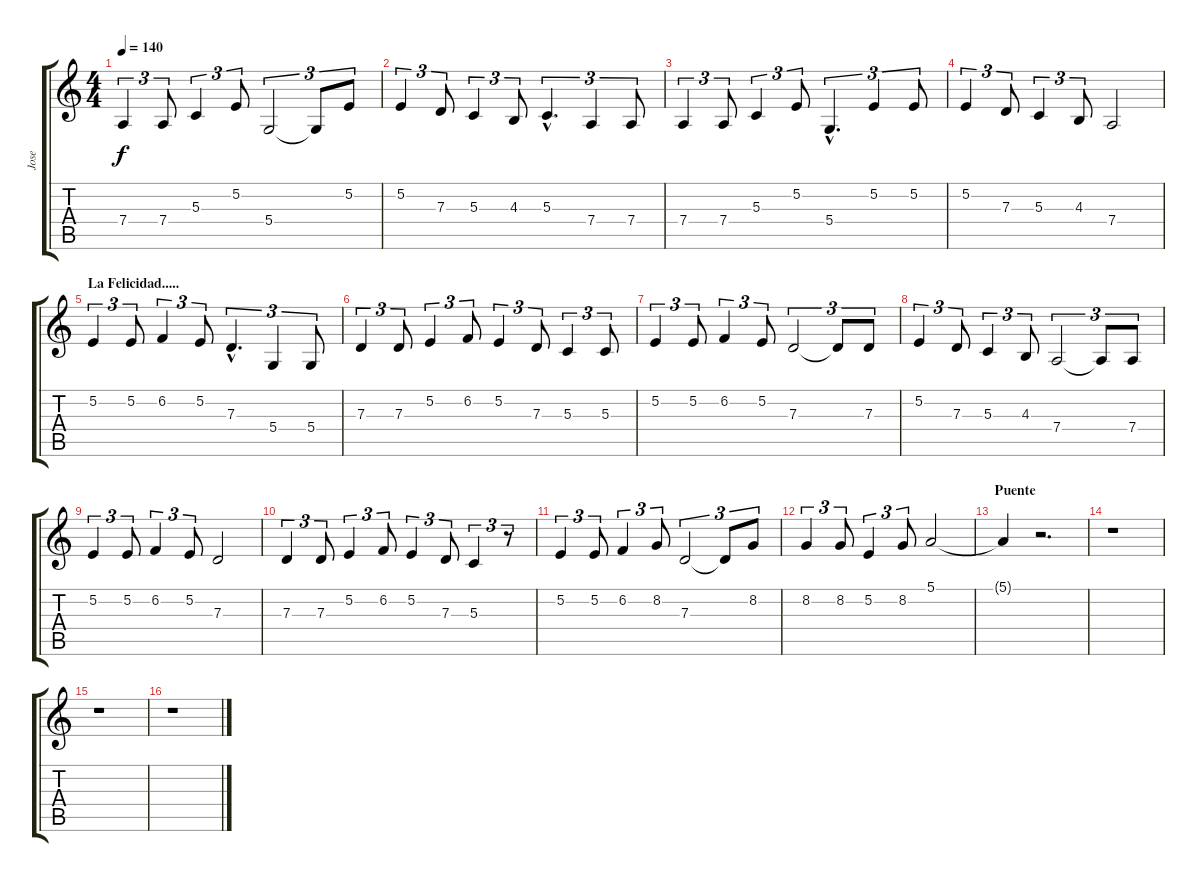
\track ("Jose" "Jose") {instrument sopranosax}
\staff {score tabs}
\tuning (E4 B3 G3 D3 A2 E2) {hide}
\ts (4 4)
\tempo 140
\clef g2
\ks c
7.4.4{tu (3 2) dy f} 7.4.8{tu (3 2)} 5.3.4{tu (3 2)} 5.2.8{tu (3 2)} 5.4.2{tu (3 2)} 5.4{t}.8{tu (3 2)} 5.2.8{tu (3 2)} |
5.2.4{tu (3 2)} 7.3.8{tu (3 2)} 5.3.4{tu (3 2)} 4.3.8{tu (3 2)} 5.3{hac}.4{d tu (3 2)} 7.4.4{tu (3 2)} 7.4.8{tu (3 2)} |
7.4.4{tu (3 2)} 7.4.8{tu (3 2)} 5.3.4{tu (3 2)} 5.2.8{tu (3 2)} 5.4{hac}.4{d tu (3 2)} 5.2.4{tu (3 2)} 5.2.8{tu (3 2)} |
5.2.4{tu (3 2)} 7.3.8{tu (3 2)} 5.3.4{tu (3 2)} 4.3.8{tu (3 2)} 7.4.2 |
\section ("" "La Felicidad.....")
5.2.4{tu (3 2)} 5.2.8{tu (3 2)} 6.2.4{tu (3 2)} 5.2.8{tu (3 2)} 7.3{hac}.4{d tu (3 2)} 5.4.4{tu (3 2)} 5.4.8{tu (3 2)} |
7.3.4{tu (3 2)} 7.3.8{tu (3 2)} 5.2.4{tu (3 2)} 6.2.8{tu (3 2)} 5.2.4{tu (3 2)} 7.3.8{tu (3 2)} 5.3.4{tu (3 2)} 5.3.8{tu (3 2)} |
5.2.4{tu (3 2)} 5.2.8{tu (3 2)} 6.2.4{tu (3 2)} 5.2.8{tu (3 2)} 7.3.2{tu (3 2)} 7.3{t}.8{tu (3 2)} 7.3.8{tu (3 2)} |
5.2.4{tu (3 2)} 7.3.8{tu (3 2)} 5.3.4{tu (3 2)} 4.3.8{tu (3 2)} 7.4.2{tu (3 2)} 7.4{t}.8{tu (3 2)} 7.4.8{tu (3 2)} |
5.2.4{tu (3 2)} 5.2.8{tu (3 2)} 6.2.4{tu (3 2)} 5.2.8{tu (3 2)} 7.3.2 |
7.3.4{tu (3 2)} 7.3.8{tu (3 2)} 5.2.4{tu (3 2)} 6.2.8{tu (3 2)} 5.2.4{tu (3 2)} 7.3.8{tu (3 2)} 5.3.4{tu (3 2)} r.8{tu (3 2)} |
5.2.4{tu (3 2)} 5.2.8{tu (3 2)} 6.2.4{tu (3 2)} 8.2.8{tu (3 2)} 7.3.2{tu (3 2)} 7.3{t}.8{tu (3 2)} 8.2.8{tu (3 2)} |
8.2.4{tu (3 2)} 8.2.8{tu (3 2)} 5.2.4{tu (3 2)} 8.2.8{tu (3 2)} 5.1.2 |
\section ("" "Puente")
5.1{t}.4 r.2{d} |
r.1 |
r.1 |
r.1
